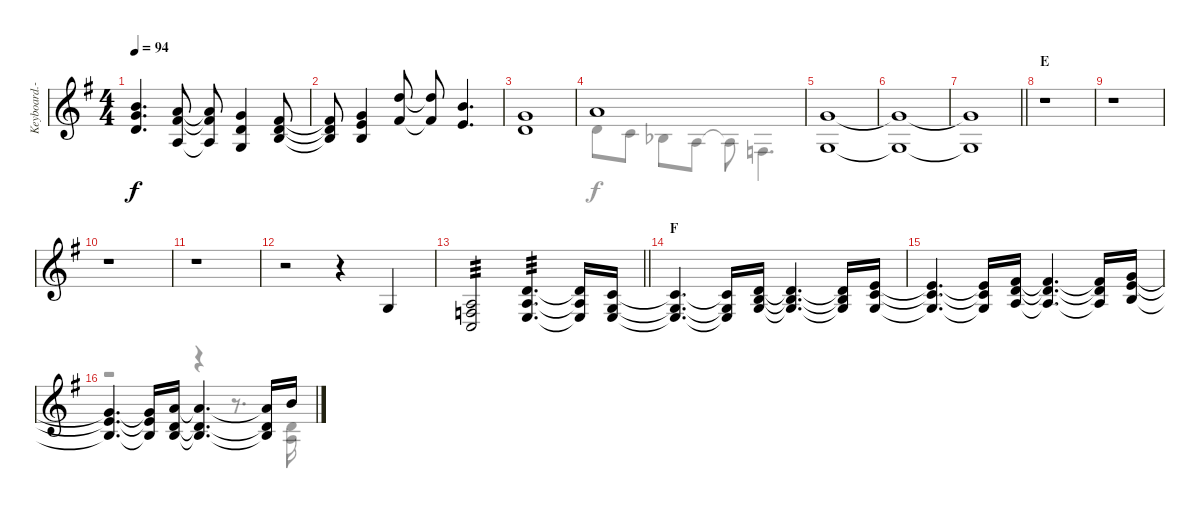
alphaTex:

\track ("Keyboard.-II" "Keyboard.-") {instrument stringensemble1}
\staff {score}
\tuning (E4 B3 G3 D3 A2 E2 B1) {hide}
\voice
\ts (4 4)
\tempo 94
\clef g2
\ks g
(7.1 8.2 7.3).4{d dy f} (5.1 7.2 2.3).8 (5.1{t} 7.2{t} 2.3{t}).8 (3.1 3.2 0.3).4 (2.1 3.2 4.3).8 |
(2.1{t} 3.2{t} 4.3{t}).8 (3.1 5.2 4.3).4 (10.1 7.2).8 (10.1{t} 7.2{t}).8 (7.1 5.2).4{d} |
(3.1 3.2).1 |
5.1.1 |
(3.1 0.3).1{volume 5} |
(3.1{t} 0.3{t}).1 |
\barLineRight lightlight
(3.1{t} 0.3{t}).1 |
\section ("" "E")
r.1 |
r.1 |
r.1 |
r.1 |
r.2 r.4 0.3.4{volume 10} |
\barLineRight lightlight
(2.3 3.4 3.5).2{tp 3} (3.2 2.3 2.4).4{d tp 3} (3.2{t} 2.3{t} 2.4{t}).16 (1.2 0.3 2.4).16 |
\section ("" "F")
(1.2{t} 0.3{t} 2.4{t}).4{d} (1.2{t} 0.3{t} 2.4{t}).16 (3.2 4.3 5.4).16 (3.2{t} 4.3{t} 5.4{t}).4{d} (3.2{t} 4.3{t} 5.4{t}).16 (0.1 1.2 0.3).16 |
(0.1{t} 1.2{t} 0.3{t}).4{d} (0.1{t} 1.2{t} 0.3{t}).16 (2.1 3.2 2.3).16 (2.1{t} 3.2{t} 2.3{t}).4{d} (2.1{t} 3.2{t} 2.3{t}).16 (3.1 5.2 4.3).16 |
(3.1{t} 5.2{t} 4.3{t}).4{d} (3.1{t} 5.2{t} 4.3{t}).16 (5.1 3.2 4.3).16 (5.1{t} 3.2{t} 4.3{t}).4{d} (5.1{t} 3.2{t} 4.3{t}).16 7.1.16
\voice
\clef g2
\ottava regular
\simile none
\ks g
|
|
|
3.2.8 1.2.8 3.3{acc b}.8 2.3.8 2.3{t}.8 3.4.4{d} |
|
|
\barLineRight lightlight
|
|
|
|
|
|
\barLineRight lightlight
|
|
|
r.2 r.4 r.8{d} (3.2 2.3).16
